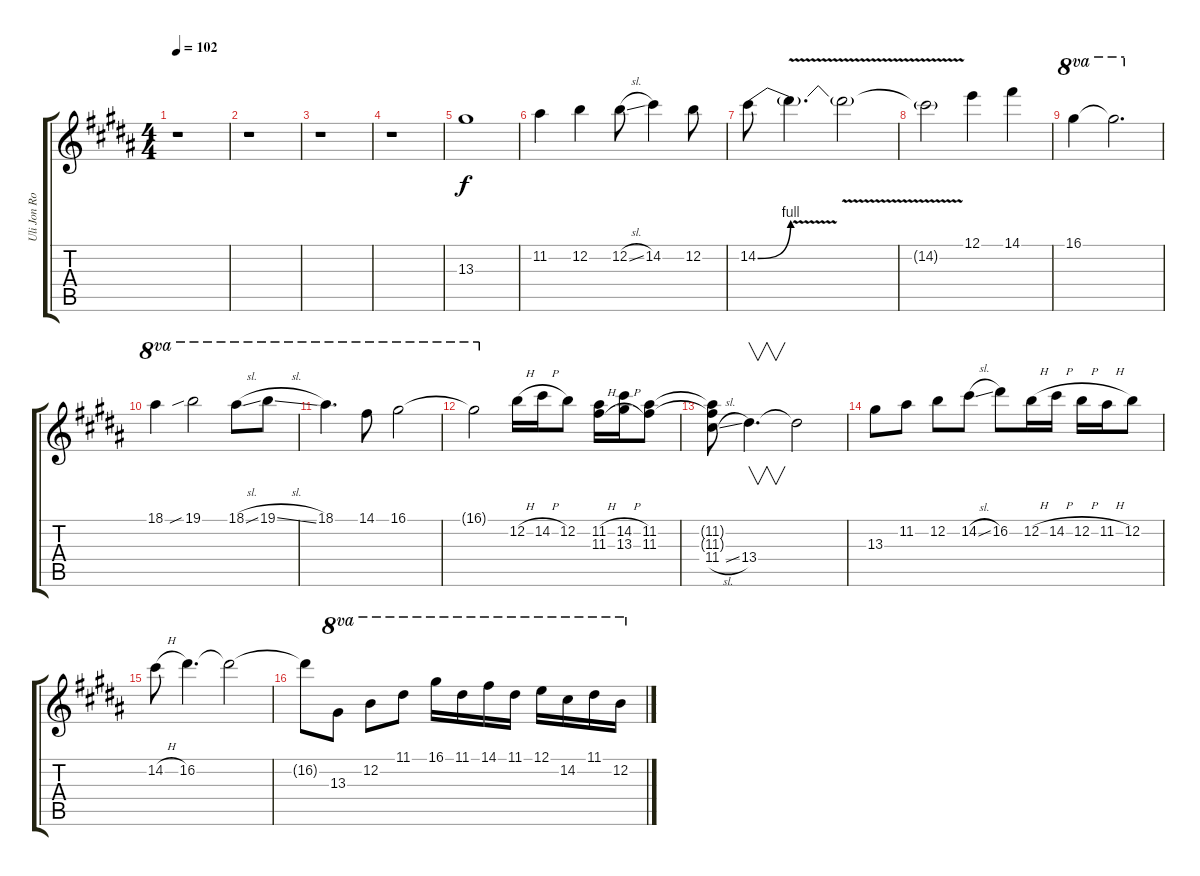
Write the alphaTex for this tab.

\track ("Uli Jon Roth" "Uli Jon Ro") {instrument overdrivenguitar}
\staff {score tabs}
\tuning (E4 B3 G3 D3 A2 E2) {hide}
\ts (4 4)
\tempo 102
\clef g2
\ks b
r.1{dy f instrument overdrivenguitar} |
r.1 |
r.1 |
r.1 |
13.3.1 |
11.2.4 12.2.4 12.2{sl}.8 14.2.4 12.2.8 |
14.2{be (bend 0 0 60 4)}.8 14.2{v t}.4{d} 14.2{v t}.2 |
14.2{v t}.2 12.1.4 14.1.4 |
16.1.4{ot 8va} 16.1{t}.2{d ot 8va} |
18.1.4{ot 8va} 19.1{sib}.2{ot 8va} 18.1{sl}.8{ot 8va} 19.1{sl}.8{ot 8va} |
18.1.4{d ot 8va} 14.1.8{ot 8va} 16.1.2{ot 8va} |
16.1{t}.2{ot 8va} 12.2{h}.16 14.2{h}.16 12.2.8 (11.2{h} 11.3{h}).16 (14.2{h} 13.3{h}).16 (11.2 11.3).8 |
(11.2{t} 11.3{t} 11.4{sl}).8 13.4.4{v d} 13.4{t}.2 |
13.3.8 11.2.8 12.2.8 14.2{sl}.8 16.2.8 12.2{h}.16 14.2{h}.16 12.2{h}.16 11.2{h}.16 12.2.8 |
14.2{h}.8 16.2.4{d} 16.2{t}.2 |
16.2{t}.8 13.3.8{ot 8va} 12.2.8{ot 8va} 11.1.8{ot 8va} 16.1.16{ot 8va} 11.1.16{ot 8va} 14.1.16{ot 8va} 11.1.16{ot 8va} 12.1.16{ot 8va} 14.2.16{ot 8va} 11.1.16{ot 8va} 12.2.16{ot 8va}
